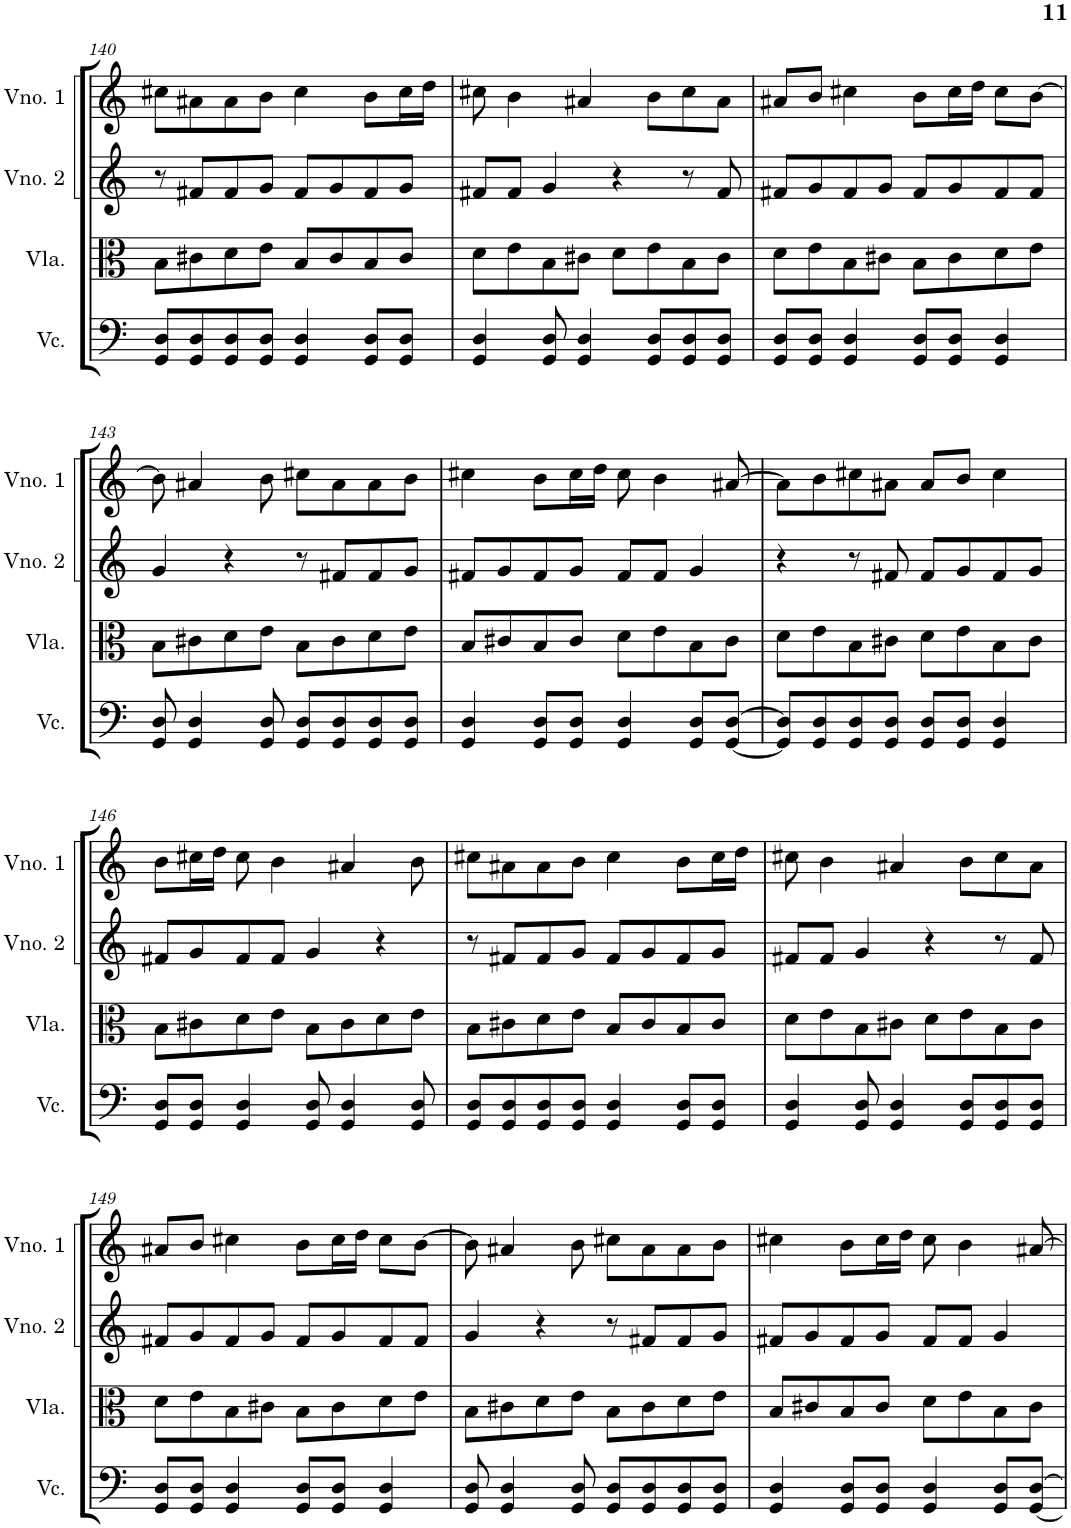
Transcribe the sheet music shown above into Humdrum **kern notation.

**kern	**kern	**kern	**kern
*part4	*part3	*part2	*part1
*staff4	*staff3	*staff2	*staff1
*I"Violoncelo	*I"Viola	*I"Violino 2	*I"Violino 1
*I'Vc.	*I'Vla.	*I'Vno. 2	*I'Vno. 1
!!LO:PB:g=z
*clefF4	*clefC3	*clefG2	*clefG2
*k[]	*k[]	*k[]	*k[]
*M4/4	*M4/4	*M4/4	*M4/4
=140	=140	=140	=140
8GG/ 8D/L	8B\L	8r	8cc#X\L
8GG/ 8D/	8c#X\	8f#X/L	8a#X\
8GG/ 8D/	8d\	8f#/	8a#\
8GG/ 8D/J	8e\J	8g/J	8b\J
4GG/ 4D/	8B/L	8f#/L	4cc#\
.	8c#/	8g/	.
8GG/ 8D/L	8B/	8f#/	8b\L
8GG/ 8D/J	8c#/J	8g/J	16cc#\L
.	.	.	16dd\JJ
=141	=141	=141	=141
4GG/ 4D/	8d\L	8f#X/L	8cc#X\
.	8e\	8f#/J	4b\
8GG/ 8D/	8B\	4g/	.
4GG/ 4D/	8c#X\J	.	4a#X/
.	8d\L	4r	.
8GG/ 8D/L	8e\	.	8b\L
8GG/ 8D/	8B\	8r	8cc#\
8GG/ 8D/J	8c#\J	8f#/	8a#\J
=142	=142	=142	=142
8GG/ 8D/L	8d\L	8f#X/L	8a#X/L
8GG/ 8D/J	8e\	8g/	8b/J
4GG/ 4D/	8B\	8f#/	4cc#X\
.	8c#X\J	8g/J	.
8GG/ 8D/L	8B\L	8f#/L	8b\L
8GG/ 8D/J	8c#\	8g/	16cc#\L
.	.	.	16dd\JJ
4GG/ 4D/	8d\	8f#/	8cc#\L
.	8e\J	8f#/J	[8b\J
!!LO:LB:g=z
=143	=143	=143	=143
8GG/ 8D/	8B\L	4g/	8b\]
4GG/ 4D/	8c#X\	.	4a#X/
.	8d\	4r	.
8GG/ 8D/	8e\J	.	8b\
8GG/ 8D/L	8B\L	8r	8cc#X\L
8GG/ 8D/	8c#\	8f#X/L	8a#\
8GG/ 8D/	8d\	8f#/	8a#\
8GG/ 8D/J	8e\J	8g/J	8b\J
=144	=144	=144	=144
4GG/ 4D/	8B/L	8f#X/L	4cc#X\
.	8c#X/	8g/	.
8GG/ 8D/L	8B/	8f#/	8b\L
8GG/ 8D/J	8c#/J	8g/J	16cc#\L
.	.	.	16dd\JJ
4GG/ 4D/	8d\L	8f#/L	8cc#\
.	8e\	8f#/J	4b\
8GG/ 8D/L	8B\	4g/	.
[8GG/ [8D/J	8c#\J	.	[8a#X/
=145	=145	=145	=145
8GG/] 8D/]L	8d\L	4r	8a#\L]
8GG/ 8D/	8e\	.	8b\
8GG/ 8D/	8B\	8r	8cc#X\
8GG/ 8D/J	8c#X\J	8f#X/	8a#X\J
8GG/ 8D/L	8d\L	8f#/L	8a#/L
8GG/ 8D/J	8e\	8g/	8b/J
4GG/ 4D/	8B\	8f#/	4cc#\
.	8c#\J	8g/J	.
!!LO:LB:g=z
=146	=146	=146	=146
8GG/ 8D/L	8B\L	8f#X/L	8b\L
8GG/ 8D/J	8c#X\	8g/	16cc#X\L
.	.	.	16dd\JJ
4GG/ 4D/	8d\	8f#/	8cc#\
.	8e\J	8f#/J	4b\
8GG/ 8D/	8B\L	4g/	.
4GG/ 4D/	8c#\	.	4a#X/
.	8d\	4r	.
8GG/ 8D/	8e\J	.	8b\
=147	=147	=147	=147
8GG/ 8D/L	8B\L	8r	8cc#X\L
8GG/ 8D/	8c#X\	8f#X/L	8a#X\
8GG/ 8D/	8d\	8f#/	8a#\
8GG/ 8D/J	8e\J	8g/J	8b\J
4GG/ 4D/	8B/L	8f#/L	4cc#\
.	8c#/	8g/	.
8GG/ 8D/L	8B/	8f#/	8b\L
8GG/ 8D/J	8c#/J	8g/J	16cc#\L
.	.	.	16dd\JJ
=148	=148	=148	=148
4GG/ 4D/	8d\L	8f#X/L	8cc#X\
.	8e\	8f#/J	4b\
8GG/ 8D/	8B\	4g/	.
4GG/ 4D/	8c#X\J	.	4a#X/
.	8d\L	4r	.
8GG/ 8D/L	8e\	.	8b\L
8GG/ 8D/	8B\	8r	8cc#\
8GG/ 8D/J	8c#\J	8f#/	8a#\J
!!LO:LB:g=z
=149	=149	=149	=149
8GG/ 8D/L	8d\L	8f#X/L	8a#X/L
8GG/ 8D/J	8e\	8g/	8b/J
4GG/ 4D/	8B\	8f#/	4cc#X\
.	8c#X\J	8g/J	.
8GG/ 8D/L	8B\L	8f#/L	8b\L
8GG/ 8D/J	8c#\	8g/	16cc#\L
.	.	.	16dd\JJ
4GG/ 4D/	8d\	8f#/	8cc#\L
.	8e\J	8f#/J	[8b\J
=150	=150	=150	=150
8GG/ 8D/	8B\L	4g/	8b\]
4GG/ 4D/	8c#X\	.	4a#X/
.	8d\	4r	.
8GG/ 8D/	8e\J	.	8b\
8GG/ 8D/L	8B\L	8r	8cc#X\L
8GG/ 8D/	8c#\	8f#X/L	8a#\
8GG/ 8D/	8d\	8f#/	8a#\
8GG/ 8D/J	8e\J	8g/J	8b\J
=151	=151	=151	=151
4GG/ 4D/	8B/L	8f#X/L	4cc#X\
.	8c#X/	8g/	.
8GG/ 8D/L	8B/	8f#/	8b\L
8GG/ 8D/J	8c#/J	8g/J	16cc#\L
.	.	.	16dd\JJ
4GG/ 4D/	8d\L	8f#/L	8cc#\
.	8e\	8f#/J	4b\
8GG/ 8D/L	8B\	4g/	.
[8GG/ [8D/J	8c#\J	.	[8a#X/
=	=	=	=
*-	*-	*-	*-
